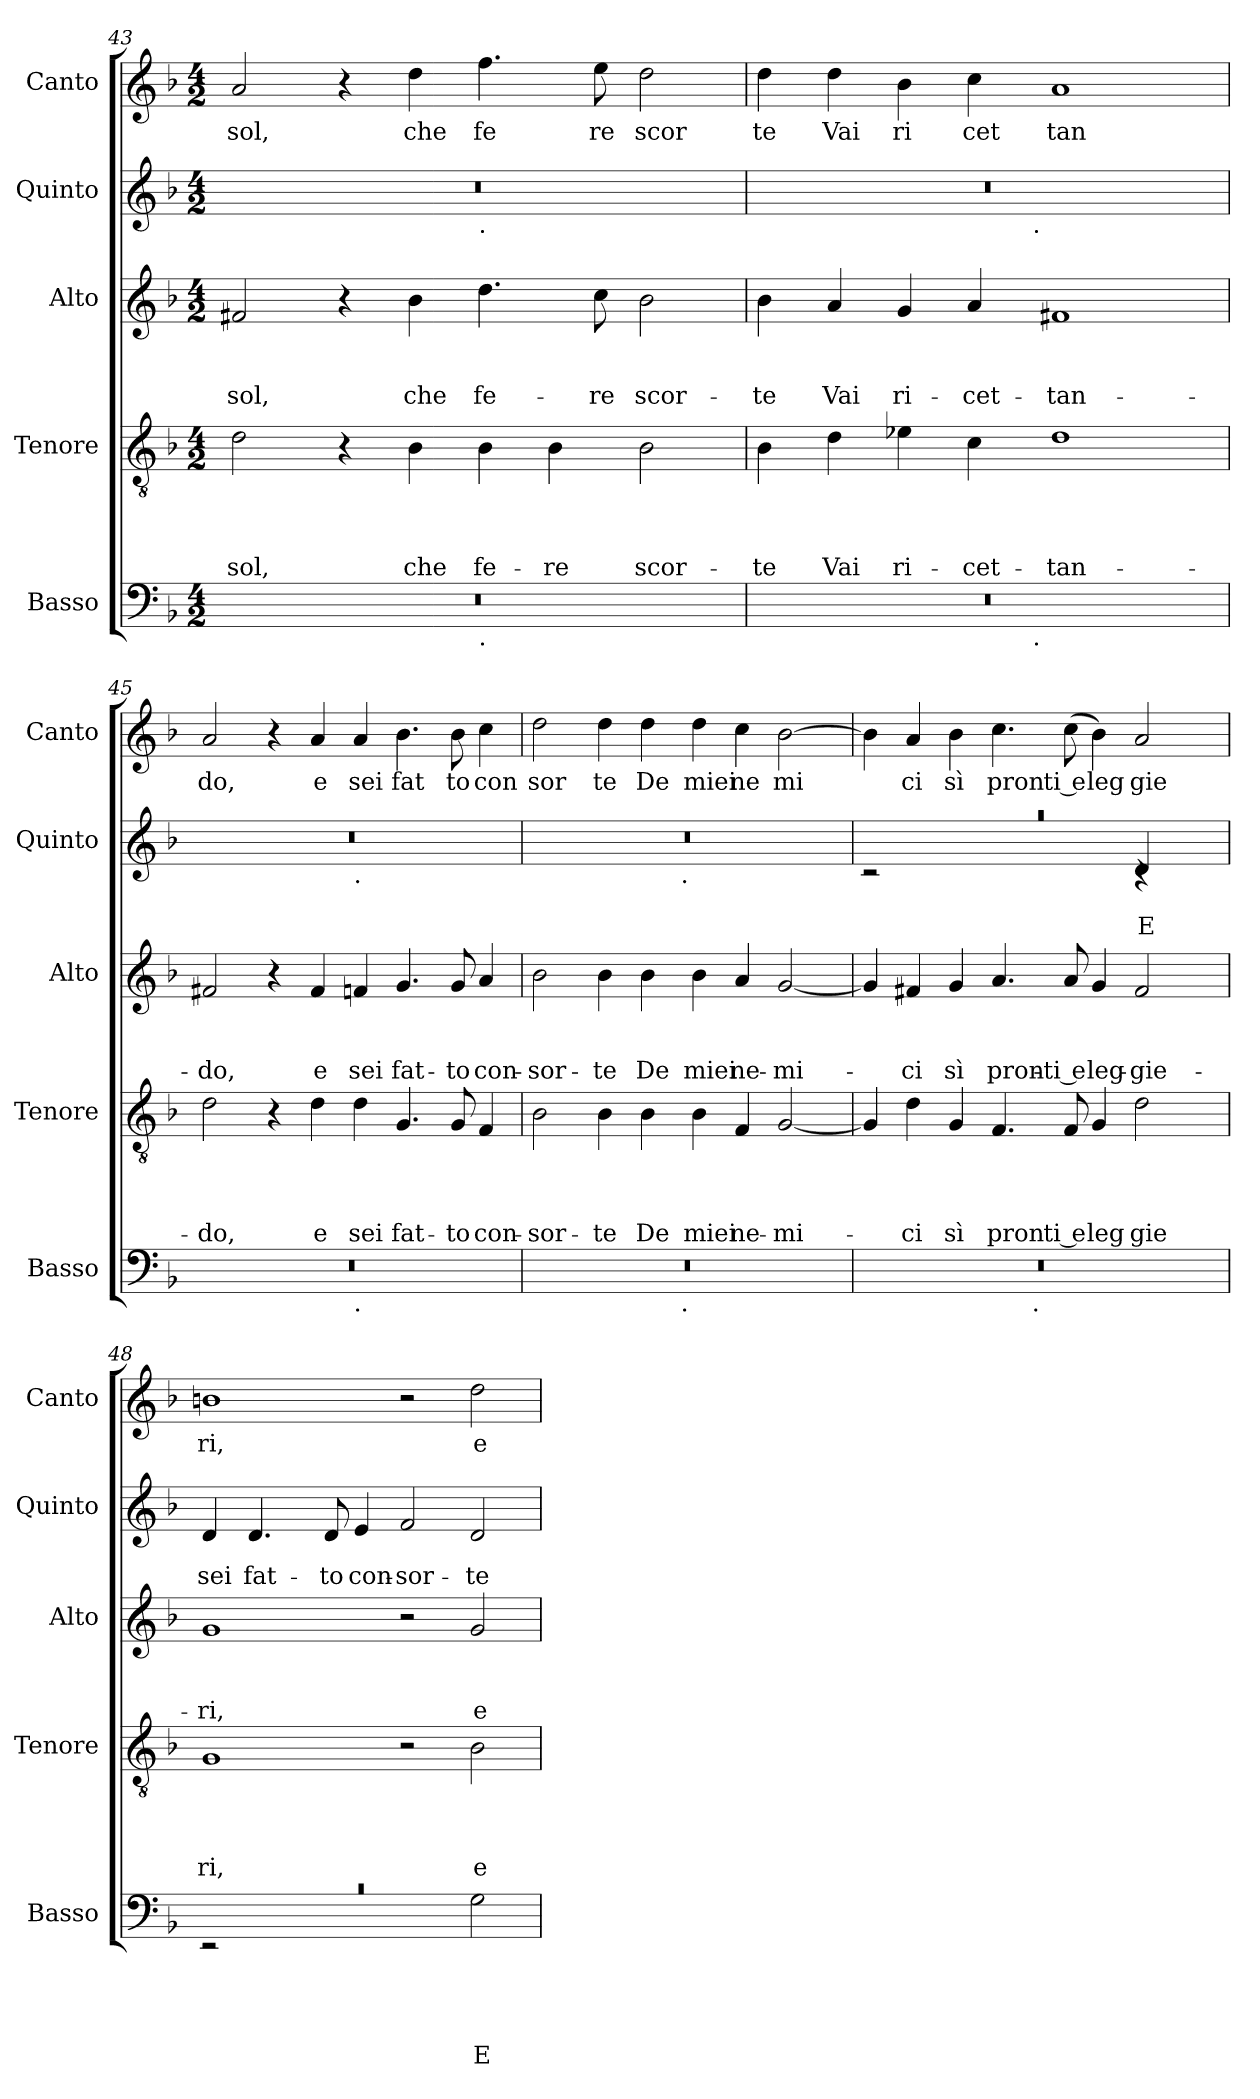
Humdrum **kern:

**kern	**text	**text	**text	**text	**text	**kern	**text	**text	**text	**text	**kern	**text	**text	**text	**kern	**text	**text	**kern	**text
*part5	*part5	*part5	*part5	*part5	*part5	*part4	*part4	*part4	*part4	*part4	*part3	*part3	*part3	*part3	*part2	*part2	*part2	*part1	*part1
*staff5	*staff5	*staff5	*staff5	*staff5	*staff5	*staff4	*staff4	*staff4	*staff4	*staff4	*staff3	*staff3	*staff3	*staff3	*staff2	*staff2	*staff2	*staff1	*staff1
*I"Basso	*	*	*	*	*	*I"Tenore	*	*	*	*	*I"Alto	*	*	*	*I"Quinto	*	*	*I"Canto	*
*I'Basso	*	*	*	*	*	*I'Tenore	*	*	*	*	*I'Alto	*	*	*	*I'Quinto	*	*	*I'Canto	*
*clefF4	*	*	*	*	*	*clefGv2	*	*	*	*	*clefG2	*	*	*	*clefG2	*	*	*clefG2	*
*	*	*	*	*	*	*	*	*	*	*	*	*	*	*	*	*	*	*ITrd1c2	*
*k[b-]	*	*	*	*	*	*k[b-]	*	*	*	*	*k[b-]	*	*	*	*k[b-]	*	*	*k[b-e-a-]	*
*F:	*	*	*	*	*	*F:	*	*	*	*	*F:	*	*	*	*F:	*	*	*E-:	*
*M4/2	*	*	*	*	*	*M4/2	*	*	*	*	*M4/2	*	*	*	*M4/2	*	*	*M4/2	*
=43	=43	=43	=43	=43	=43	=43	=43	=43	=43	=43	=43	=43	=43	=43	=43	=43	=43	=43	=43
!	!	!	!	!	!	!	!	!	!	!LO:LY:b	!	!	!	!LO:LY:b	!	!	!	!	!LO:LY:b
*^	*	*	*	*	*	*	*	*	*	*	*	*	*	*	*^	*	*	*	*
0r	1ryy	.	.	.	.	.	2d\	.	.	.	sol,	2f#X/	.	.	sol,	0r	1ryy	.	.	2g/	sol,
.	.	.	.	.	.	.	4r	.	.	.	.	4r	.	.	.	.	.	.	.	4r	.
!	!	!	!	!	!	!	!	!	!	!	!LO:LY:b	!	!	!	!LO:LY:b	!	!	!	!	!	!LO:LY:b
.	.	.	.	.	.	.	4B-\	.	.	.	che	4b-\	.	.	che	.	.	.	.	4cc\	che
!	!	!	!	!	!	!	!	!	!	!	!	!	!	!	!	!	!LO:TX:b:t=.	!	!	!	!
!	!LO:TX:b:t=.	!	!	!	!	!	!	!	!	!	!	!	!	!	!	!	!	!	!	!	!
!	!	!	!	!	!	!	!	!	!	!	!LO:LY:b	!	!	!	!LO:LY:b	!	!	!	!	!	!LO:LY:b
.	1ryy	.	.	.	.	.	4B-\	.	.	.	fe-	4.dd\	.	.	fe-	.	1ryy	.	.	4.ee-\	fe
!	!	!	!	!	!	!	!	!	!	!	!LO:LY:b	!	!	!	!	!	!	!	!	!	!
.	.	.	.	.	.	.	4B-\	.	.	.	-re	.	.	.	.	.	.	.	.	.	.
!	!	!	!	!	!	!	!	!	!	!	!	!	!	!	!LO:LY:b	!	!	!	!	!	!LO:LY:b
.	.	.	.	.	.	.	.	.	.	.	.	8cc\	.	.	-re	.	.	.	.	8dd\	re
!	!	!	!	!	!	!	!	!	!	!	!LO:LY:b	!	!	!	!LO:LY:b	!	!	!	!	!	!LO:LY:b
.	.	.	.	.	.	.	2B-\	.	.	.	scor-	2b-\	.	.	scor-	.	.	.	.	2cc\	scor
=44	=44	=44	=44	=44	=44	=44	=44	=44	=44	=44	=44	=44	=44	=44	=44	=44	=44	=44	=44	=44	=44
!	!	!	!	!	!	!	!	!	!	!	!LO:LY:b	!	!	!	!LO:LY:b	!	!	!	!	!	!LO:LY:b
0r	2ryy	.	.	.	.	.	4B-\	.	.	.	-te	4b-\	.	.	-te	0r	2ryy	.	.	4cc\	te
!	!	!	!	!	!	!	!	!	!	!	!LO:LY:b	!	!	!	!LO:LY:b	!	!	!	!	!	!LO:LY:b
.	.	.	.	.	.	.	4d\	.	.	.	Vai	4a/	.	.	Vai	.	.	.	.	4cc\	Vai
!	!	!	!	!	!	!	!	!	!	!	!LO:LY:b	!	!	!	!LO:LY:b	!	!	!	!	!	!LO:LY:b
.	4...ryy	.	.	.	.	.	4e-X\	.	.	.	ri-	4g/	.	.	ri-	.	4...ryy	.	.	4a-\	ri
!	!	!	!	!	!	!	!	!	!	!	!LO:LY:b	!	!	!	!LO:LY:b	!	!	!	!	!	!LO:LY:b
.	.	.	.	.	.	.	4c\	.	.	.	-cet-	4a/	.	.	-cet-	.	.	.	.	4b-\	cet
!	!	!	!	!	!	!	!	!	!	!	!	!	!	!	!	!	!LO:TX:b:t=.	!	!	!	!
!	!LO:TX:b:t=.	!	!	!	!	!	!	!	!	!	!	!	!	!	!	!	!	!	!	!	!
.	1ryy	.	.	.	.	.	.	.	.	.	.	.	.	.	.	.	1ryy	.	.	.	.
!	!	!	!	!	!	!	!	!	!	!	!LO:LY:b	!	!	!	!LO:LY:b	!	!	!	!	!	!LO:LY:b
.	.	.	.	.	.	.	1d	.	.	.	-tan-	1f#X	.	.	-tan-	.	.	.	.	1g	tan
.	32ryy	.	.	.	.	.	.	.	.	.	.	.	.	.	.	.	32ryy	.	.	.	.
=45	=45	=45	=45	=45	=45	=45	=45	=45	=45	=45	=45	=45	=45	=45	=45	=45	=45	=45	=45	=45	=45
!	!	!	!	!	!	!	!	!	!	!	!LO:LY:b	!	!	!	!LO:LY:b	!	!	!	!	!	!LO:LY:b
0r	1ryy	.	.	.	.	.	2d\	.	.	.	-do,	2f#X/	.	.	-do,	0r	1ryy	.	.	2g/	do,
.	.	.	.	.	.	.	4r	.	.	.	.	4r	.	.	.	.	.	.	.	4r	.
!	!	!	!	!	!	!	!	!	!	!	!LO:LY:b	!	!	!	!LO:LY:b	!	!	!	!	!	!LO:LY:b
.	.	.	.	.	.	.	4d\	.	.	.	e	4f#/	.	.	e	.	.	.	.	4g/	e
!	!	!	!	!	!	!	!	!	!	!	!	!	!	!	!	!	!LO:TX:b:t=.	!	!	!	!
!	!LO:TX:b:t=.	!	!	!	!	!	!	!	!	!	!	!	!	!	!	!	!	!	!	!	!
!	!	!	!	!	!	!	!	!	!	!	!LO:LY:b	!	!	!	!LO:LY:b	!	!	!	!	!	!LO:LY:b
.	1ryy	.	.	.	.	.	4d\	.	.	.	sei	4fn/	.	.	sei	.	1ryy	.	.	4g/	sei
!	!	!	!	!	!	!	!	!	!	!	!LO:LY:b	!	!	!	!LO:LY:b	!	!	!	!	!	!LO:LY:b
.	.	.	.	.	.	.	4.G/	.	.	.	fat-	4.g/	.	.	fat-	.	.	.	.	4.a-\	fat
!	!	!	!	!	!	!	!	!	!	!	!LO:LY:b	!	!	!	!LO:LY:b	!	!	!	!	!	!LO:LY:b
.	.	.	.	.	.	.	8G/	.	.	.	-to	8g/	.	.	-to	.	.	.	.	8a-\	to
!	!	!	!	!	!	!	!	!	!	!	!LO:LY:b	!	!	!	!LO:LY:b	!	!	!	!	!	!LO:LY:b
.	.	.	.	.	.	.	4F/	.	.	.	con-	4a/	.	.	con-	.	.	.	.	4b-\	con
=46	=46	=46	=46	=46	=46	=46	=46	=46	=46	=46	=46	=46	=46	=46	=46	=46	=46	=46	=46	=46	=46
!	!	!	!	!	!	!	!	!	!	!	!LO:LY:b	!	!	!	!LO:LY:b	!	!	!	!	!	!LO:LY:b
0r	2ryy	.	.	.	.	.	2B-\	.	.	.	-sor-	2b-\	.	.	-sor-	0r	2ryy	.	.	2cc\	sor
!	!	!	!	!	!	!	!	!	!	!	!LO:LY:b	!	!	!	!LO:LY:b	!	!	!	!	!	!LO:LY:b
.	4...ryy	.	.	.	.	.	4B-\	.	.	.	-te	4b-\	.	.	-te	.	4...ryy	.	.	4cc\	te
!	!	!	!	!	!	!	!	!	!	!	!LO:LY:b	!	!	!	!LO:LY:b	!	!	!	!	!	!LO:LY:b
.	.	.	.	.	.	.	4B-\	.	.	.	De	4b-\	.	.	De	.	.	.	.	4cc\	De
!	!	!	!	!	!	!	!	!	!	!	!	!	!	!	!	!	!LO:TX:b:t=.	!	!	!	!
!	!LO:TX:b:t=.	!	!	!	!	!	!	!	!	!	!	!	!	!	!	!	!	!	!	!	!
.	1ryy	.	.	.	.	.	.	.	.	.	.	.	.	.	.	.	1ryy	.	.	.	.
!	!	!	!	!	!	!	!	!	!	!	!LO:LY:b	!	!	!	!LO:LY:b	!	!	!	!	!	!LO:LY:b
.	.	.	.	.	.	.	4B-\	.	.	.	miei	4b-\	.	.	miei	.	.	.	.	4cc\	miei
!	!	!	!	!	!	!	!	!	!	!	!LO:LY:b	!	!	!	!LO:LY:b	!	!	!	!	!	!LO:LY:b
.	.	.	.	.	.	.	4F/	.	.	.	ne-	4a/	.	.	ne-	.	.	.	.	4b-\	ne
!	!	!	!	!	!	!	!	!	!	!	!LO:LY:b	!	!	!	!LO:LY:b	!	!	!	!	!	!LO:LY:b
.	.	.	.	.	.	.	[<2G/	.	.	.	-mi-	[<2g/	.	.	-mi-	.	.	.	.	[<2a-\	mi
.	32ryy	.	.	.	.	.	.	.	.	.	.	.	.	.	.	.	32ryy	.	.	.	.
!!LO:LB:g=z
=47	=47	=47	=47	=47	=47	=47	=47	=47	=47	=47	=47	=47	=47	=47	=47	=47	=47	=47	=47	=47	=47
!	!	!	!	!	!	!	!	!	!	!	!	!	!	!	!	!LO:N:vis=1	!	!	!	!	!
*	*	*	*	*	*	*	*	*	*	*	*	*	*	*	*	*	*^	*	*	*	*
0r	2ryy	.	.	.	.	.	4G/]	.	.	.	.	4g/]	.	.	.	0raa	2rc	1.ryy	.	.	4a-\]	.
!	!	!	!	!	!	!	!	!	!	!	!LO:LY:b	!	!	!	!LO:LY:b	!	!	!	!	!	!	!LO:LY:b
.	.	.	.	.	.	.	4d\	.	.	.	-ci	4f#X/	.	.	-ci	.	.	.	.	.	4g/	ci
!	!	!	!	!	!	!	!	!	!	!	!LO:LY:b	!	!	!	!LO:LY:b	!	!	!	!	!	!	!LO:LY:b
.	4...ryy	.	.	.	.	.	4G/	.	.	.	sì	4g/	.	.	sì	.	1ryy	.	.	.	4a-\	sì
!	!	!	!	!	!	!	!	!	!	!	!LO:LY:b	!	!	!	!LO:LY:b	!	!	!	!	!	!	!LO:LY:b
.	.	.	.	.	.	.	4.F/	.	.	.	pron	4.a/	.	.	pron-	.	.	.	.	.	4.b-\	pron
!	!LO:TX:b:t=.	!	!	!	!	!	!	!	!	!	!	!	!	!	!	!	!	!	!	!	!	!
.	1ryy	.	.	.	.	.	.	.	.	.	.	.	.	.	.	.	.	.	.	.	.	.
!	!	!	!	!	!	!	!	!	!	!	!LO:LY:b:rj	!	!	!	!LO:LY:b:rj	!	!	!	!	!	!	!LO:LY:b:rj
.	.	.	.	.	.	.	8F/	.	.	.	ti e	8a/	.	.	-ti e	.	.	.	.	.	(<8b-\	ti e
!	!	!	!	!	!	!	!	!	!	!	!LO:LY:b	!	!	!	!LO:LY:b	!	!	!	!	!	!	!LO:LY:b
.	.	.	.	.	.	.	4G/	.	.	.	leg	4g/	.	.	leg-	.	.	.	.	.	4a-\)	leg
!	!	!	!	!	!	!	!	!	!	!	!LO:LY:b	!	!	!	!LO:LY:b	!	!	!	!	!LO:LY:b	!	!LO:LY:b
.	.	.	.	.	.	.	2d\	.	.	.	gie	2f#/	.	.	-gie-	.	4rc	4d/	.	E	2g/	gie
.	.	.	.	.	.	.	.	.	.	.	.	.	.	.	.	.	4ryy	4ryy	.	.	.	.
.	32ryy	.	.	.	.	.	.	.	.	.	.	.	.	.	.	.	.	.	.	.	.	.
=48	=48	=48	=48	=48	=48	=48	=48	=48	=48	=48	=48	=48	=48	=48	=48	=48	=48	=48	=48	=48	=48	=48
!LO:N:vis=1	!	!	!	!	!	!	!	!	!	!	!LO:LY:b	!	!	!	!LO:LY:b	!	!	!	!	!LO:LY:b	!	!LO:LY:b
*	*	*	*	*	*	*	*	*	*	*	*	*	*	*	*	*v	*v	*v	*	*	*	*
0rc	2rEE	.	.	.	.	.	1G	.	.	.	ri,	1g	.	.	-ri,	4d/	.	sei	1an	ri,
!	!	!	!	!	!	!	!	!	!	!	!	!	!	!	!	!	!	!LO:LY:b	!	!
.	.	.	.	.	.	.	.	.	.	.	.	.	.	.	.	4.d/	.	fat-	.	.
.	1ryy	.	.	.	.	.	.	.	.	.	.	.	.	.	.	.	.	.	.	.
!	!	!	!	!	!	!	!	!	!	!	!	!	!	!	!	!	!	!LO:LY:b	!	!
.	.	.	.	.	.	.	.	.	.	.	.	.	.	.	.	8d/	.	-to	.	.
!	!	!	!	!	!	!	!	!	!	!	!	!	!	!	!	!	!	!LO:LY:b	!	!
.	.	.	.	.	.	.	.	.	.	.	.	.	.	.	.	4e/	.	con-	.	.
!	!	!	!	!	!	!	!	!	!	!	!	!	!	!	!	!	!	!LO:LY:b	!	!
.	.	.	.	.	.	.	2r	.	.	.	.	2r	.	.	.	2f/	.	-sor-	2r	.
!	!	!	!	!	!	!LO:LY:b	!	!	!	!	!LO:LY:b	!	!	!	!LO:LY:b	!	!	!LO:LY:b	!	!LO:LY:b
.	2G\	.	.	.	.	E	2B-\	.	.	.	e	2g/	.	.	e	2d/	.	-te	2cc\	e
*v	*v	*	*	*	*	*	*	*	*	*	*	*	*	*	*	*	*	*	*	*
=	=	=	=	=	=	=	=	=	=	=	=	=	=	=	=	=	=	=	=
*-	*-	*-	*-	*-	*-	*-	*-	*-	*-	*-	*-	*-	*-	*-	*-	*-	*-	*-	*-
